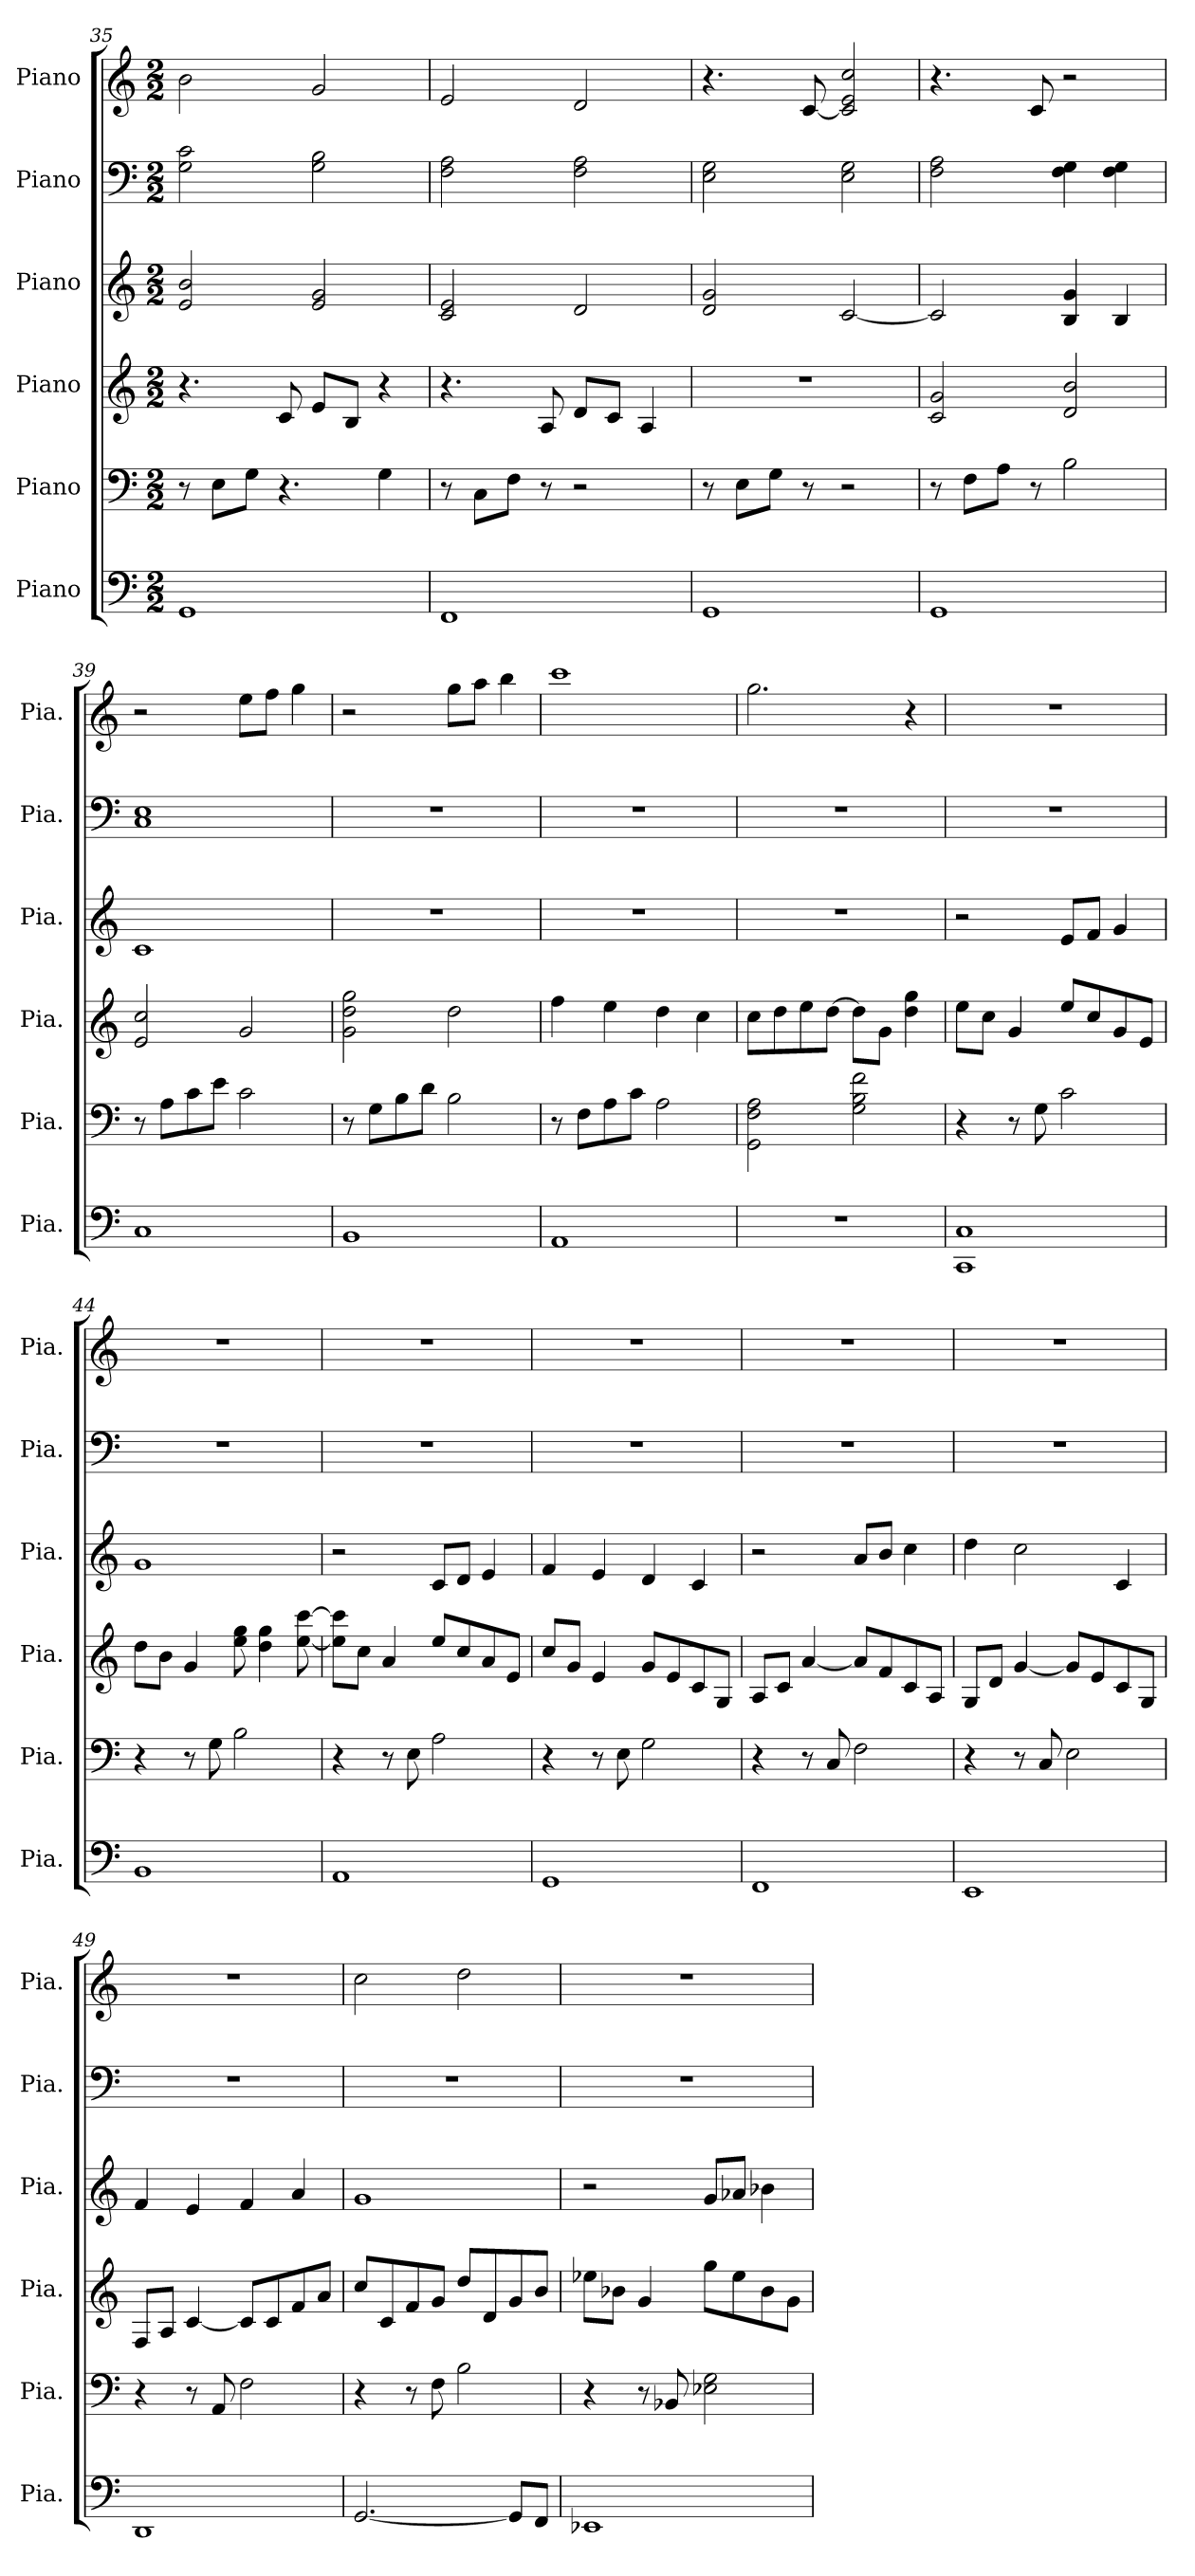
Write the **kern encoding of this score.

**kern	**kern	**kern	**kern	**kern	**kern
*part6	*part5	*part4	*part3	*part2	*part1
*staff6	*staff5	*staff4	*staff3	*staff2	*staff1
*I"Piano	*I"Piano	*I"Piano	*I"Piano	*I"Piano	*I"Piano
*I'Pia.	*I'Pia.	*I'Pia.	*I'Pia.	*I'Pia.	*I'Pia.
!!LO:LB:g=z
*clefF4	*clefF4	*clefG2	*clefG2	*clefF4	*clefG2
*k[]	*k[]	*k[]	*k[]	*k[]	*k[]
*M2/2	*M2/2	*M2/2	*M2/2	*M2/2	*M2/2
=35	=35	=35	=35	=35	=35
1GG	8r	4.r	2e/ 2b/	2G\ 2c\	2b\
.	8E\L	.	.	.	.
.	8G\J	.	.	.	.
.	4.r	8c/	.	.	.
.	.	8e/L	2e/ 2g/	2G\ 2B\	2g/
.	.	8B/J	.	.	.
.	4G\	4r	.	.	.
=36	=36	=36	=36	=36	=36
1FF	8r	4.r	2c/ 2e/	2F\ 2A\	2e/
.	8C\L	.	.	.	.
.	8F\J	.	.	.	.
.	8r	8A/	.	.	.
.	2r	8d/L	2d/	2F\ 2A\	2d/
.	.	8c/J	.	.	.
.	.	4A/	.	.	.
=37	=37	=37	=37	=37	=37
1GG	8r	1r	2d/ 2g/	2E\ 2G\	4.r
.	8E\L	.	.	.	.
.	8G\J	.	.	.	.
.	8r	.	.	.	[8c/
.	2r	.	[2c/	2E\ 2G\	2c/] 2e/ 2cc/
=38	=38	=38	=38	=38	=38
1GG	8r	2c/ 2g/	2c/]	2F\ 2A\	4.r
.	8F\L	.	.	.	.
.	8A\J	.	.	.	.
.	8r	.	.	.	8c/
.	2B\	2d/ 2b/	4B/ 4g/	4F\ 4G\	2r
.	.	.	4B/	4F\ 4G\	.
=39	=39	=39	=39	=39	=39
1C	8r	2e/ 2cc/	1c	1C 1E	2r
.	8A\L	.	.	.	.
.	8c\	.	.	.	.
.	8e\J	.	.	.	.
.	2c\	2g/	.	.	8ee\L
.	.	.	.	.	8ff\J
.	.	.	.	.	4gg\
!!LO:PB:g=z
=40	=40	=40	=40	=40	=40
1BB	8r	2g\ 2dd\ 2gg\	1r	1r	2r
.	8G\L	.	.	.	.
.	8B\	.	.	.	.
.	8d\J	.	.	.	.
.	2B\	2dd\	.	.	8gg\L
.	.	.	.	.	8aa\J
.	.	.	.	.	4bb\
=41	=41	=41	=41	=41	=41
1AA	8r	4ff\	1r	1r	1ccc
.	8F\L	.	.	.	.
.	8A\	4ee\	.	.	.
.	8c\J	.	.	.	.
.	2A\	4dd\	.	.	.
.	.	4cc\	.	.	.
=42	=42	=42	=42	=42	=42
1r	2GG\ 2F\ 2A\	8cc\L	1r	1r	2.gg\
.	.	8dd\	.	.	.
.	.	8ee\	.	.	.
.	.	[8dd\J	.	.	.
.	2G\ 2B\ 2f\	8dd\L]	.	.	.
.	.	8g\J	.	.	.
.	.	4dd\ 4gg\	.	.	4r
=43	=43	=43	=43	=43	=43
1CC 1C	4r	8ee\L	2r	1r	1r
.	.	8cc\J	.	.	.
.	8r	4g/	.	.	.
.	8G\	.	.	.	.
.	2c\	8ee/L	8e/L	.	.
.	.	8cc/	8f/J	.	.
.	.	8g/	4g/	.	.
.	.	8e/J	.	.	.
=44	=44	=44	=44	=44	=44
1BB	4r	8dd\L	1g	1r	1r
.	.	8b\J	.	.	.
.	8r	4g/	.	.	.
.	8G\	.	.	.	.
.	2B\	8ee\ 8gg\	.	.	.
.	.	4dd\ 4gg\	.	.	.
.	.	[8ee\ [8ccc\	.	.	.
!!LO:LB:g=z
=45	=45	=45	=45	=45	=45
1AA	4r	8ee\] 8ccc\]L	2r	1r	1r
.	.	8cc\J	.	.	.
.	8r	4a/	.	.	.
.	8E\	.	.	.	.
.	2A\	8ee/L	8c/L	.	.
.	.	8cc/	8d/J	.	.
.	.	8a/	4e/	.	.
.	.	8e/J	.	.	.
=46	=46	=46	=46	=46	=46
1GG	4r	8cc/L	4f/	1r	1r
.	.	8g/J	.	.	.
.	8r	4e/	4e/	.	.
.	8E\	.	.	.	.
.	2G\	8g/L	4d/	.	.
.	.	8e/	.	.	.
.	.	8c/	4c/	.	.
.	.	8G/J	.	.	.
=47	=47	=47	=47	=47	=47
1FF	4r	8A/L	2r	1r	1r
.	.	8c/J	.	.	.
.	8r	[4a/	.	.	.
.	8C/	.	.	.	.
.	2F\	8a/L]	8a/L	.	.
.	.	8f/	8b/J	.	.
.	.	8c/	4cc\	.	.
.	.	8A/J	.	.	.
=48	=48	=48	=48	=48	=48
1EE	4r	8G/L	4dd\	1r	1r
.	.	8d/J	.	.	.
.	8r	[4g/	2cc\	.	.
.	8C/	.	.	.	.
.	2E\	8g/L]	.	.	.
.	.	8e/	.	.	.
.	.	8c/	4c/	.	.
.	.	8G/J	.	.	.
!!LO:PB:g=z
=49	=49	=49	=49	=49	=49
1DD	4r	8F/L	4f/	1r	1r
.	.	8A/J	.	.	.
.	8r	[4c/	4e/	.	.
.	8AA/	.	.	.	.
.	2F\	8c/L]	4f/	.	.
.	.	8c/	.	.	.
.	.	8f/	4a/	.	.
.	.	8a/J	.	.	.
=50	=50	=50	=50	=50	=50
[2.GG/	4r	8cc/L	1g	1r	2cc\
.	.	8c/	.	.	.
.	8r	8f/	.	.	.
.	8F\	8g/J	.	.	.
.	2B\	8dd/L	.	.	2dd\
.	.	8d/	.	.	.
8GG/L]	.	8g/	.	.	.
8FF/J	.	8b/J	.	.	.
=51	=51	=51	=51	=51	=51
1EE-X	4r	8ee-X\L	2r	1r	1r
.	.	8b-X\J	.	.	.
.	8r	4g/	.	.	.
.	8BB-X/	.	.	.	.
.	2E-X\ 2G\	8gg\L	8g/L	.	.
.	.	8ee-\	8a-X/J	.	.
.	.	8b-\	4b-X\	.	.
.	.	8g\J	.	.	.
=	=	=	=	=	=
*-	*-	*-	*-	*-	*-
